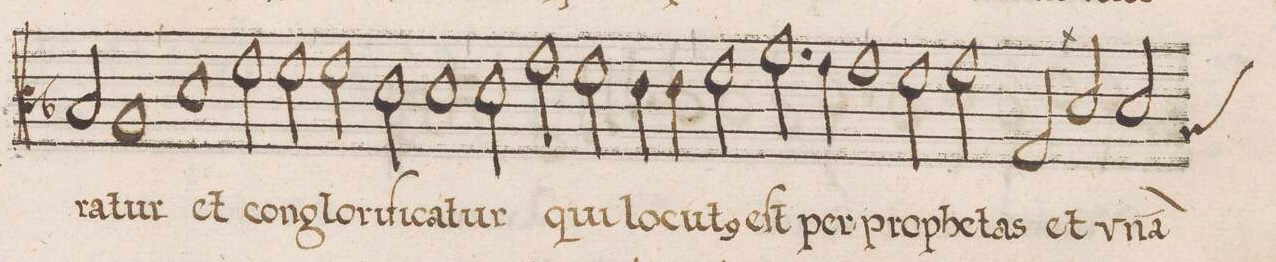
**kern	**text
*I"ALTVS	*
*clefC3	*
*k[b-]	*
*met(C|)	*
*M2/1	*
2B-/	-ra-
1A/	-tur
=132	=132
1d\	et
2f\	con-
2f\	-glo-
=133	=133
2f\	-ri-
2d\	-fi-
1d\	-ca-
=134	=134
2d\	-tur
2g\	qui
2f\	lo-
4e\	-cu-
4e\	-t(us)
=135	=135
2f\	eſt
2.a\	per
4g\	.
1g\	pro-
=136	=136
2f\	-phe-
2g\	-tas
2G/	et
=137	=137
2d/	v-
*custos:B-	*
2d/	-na(m)
*-	*-
